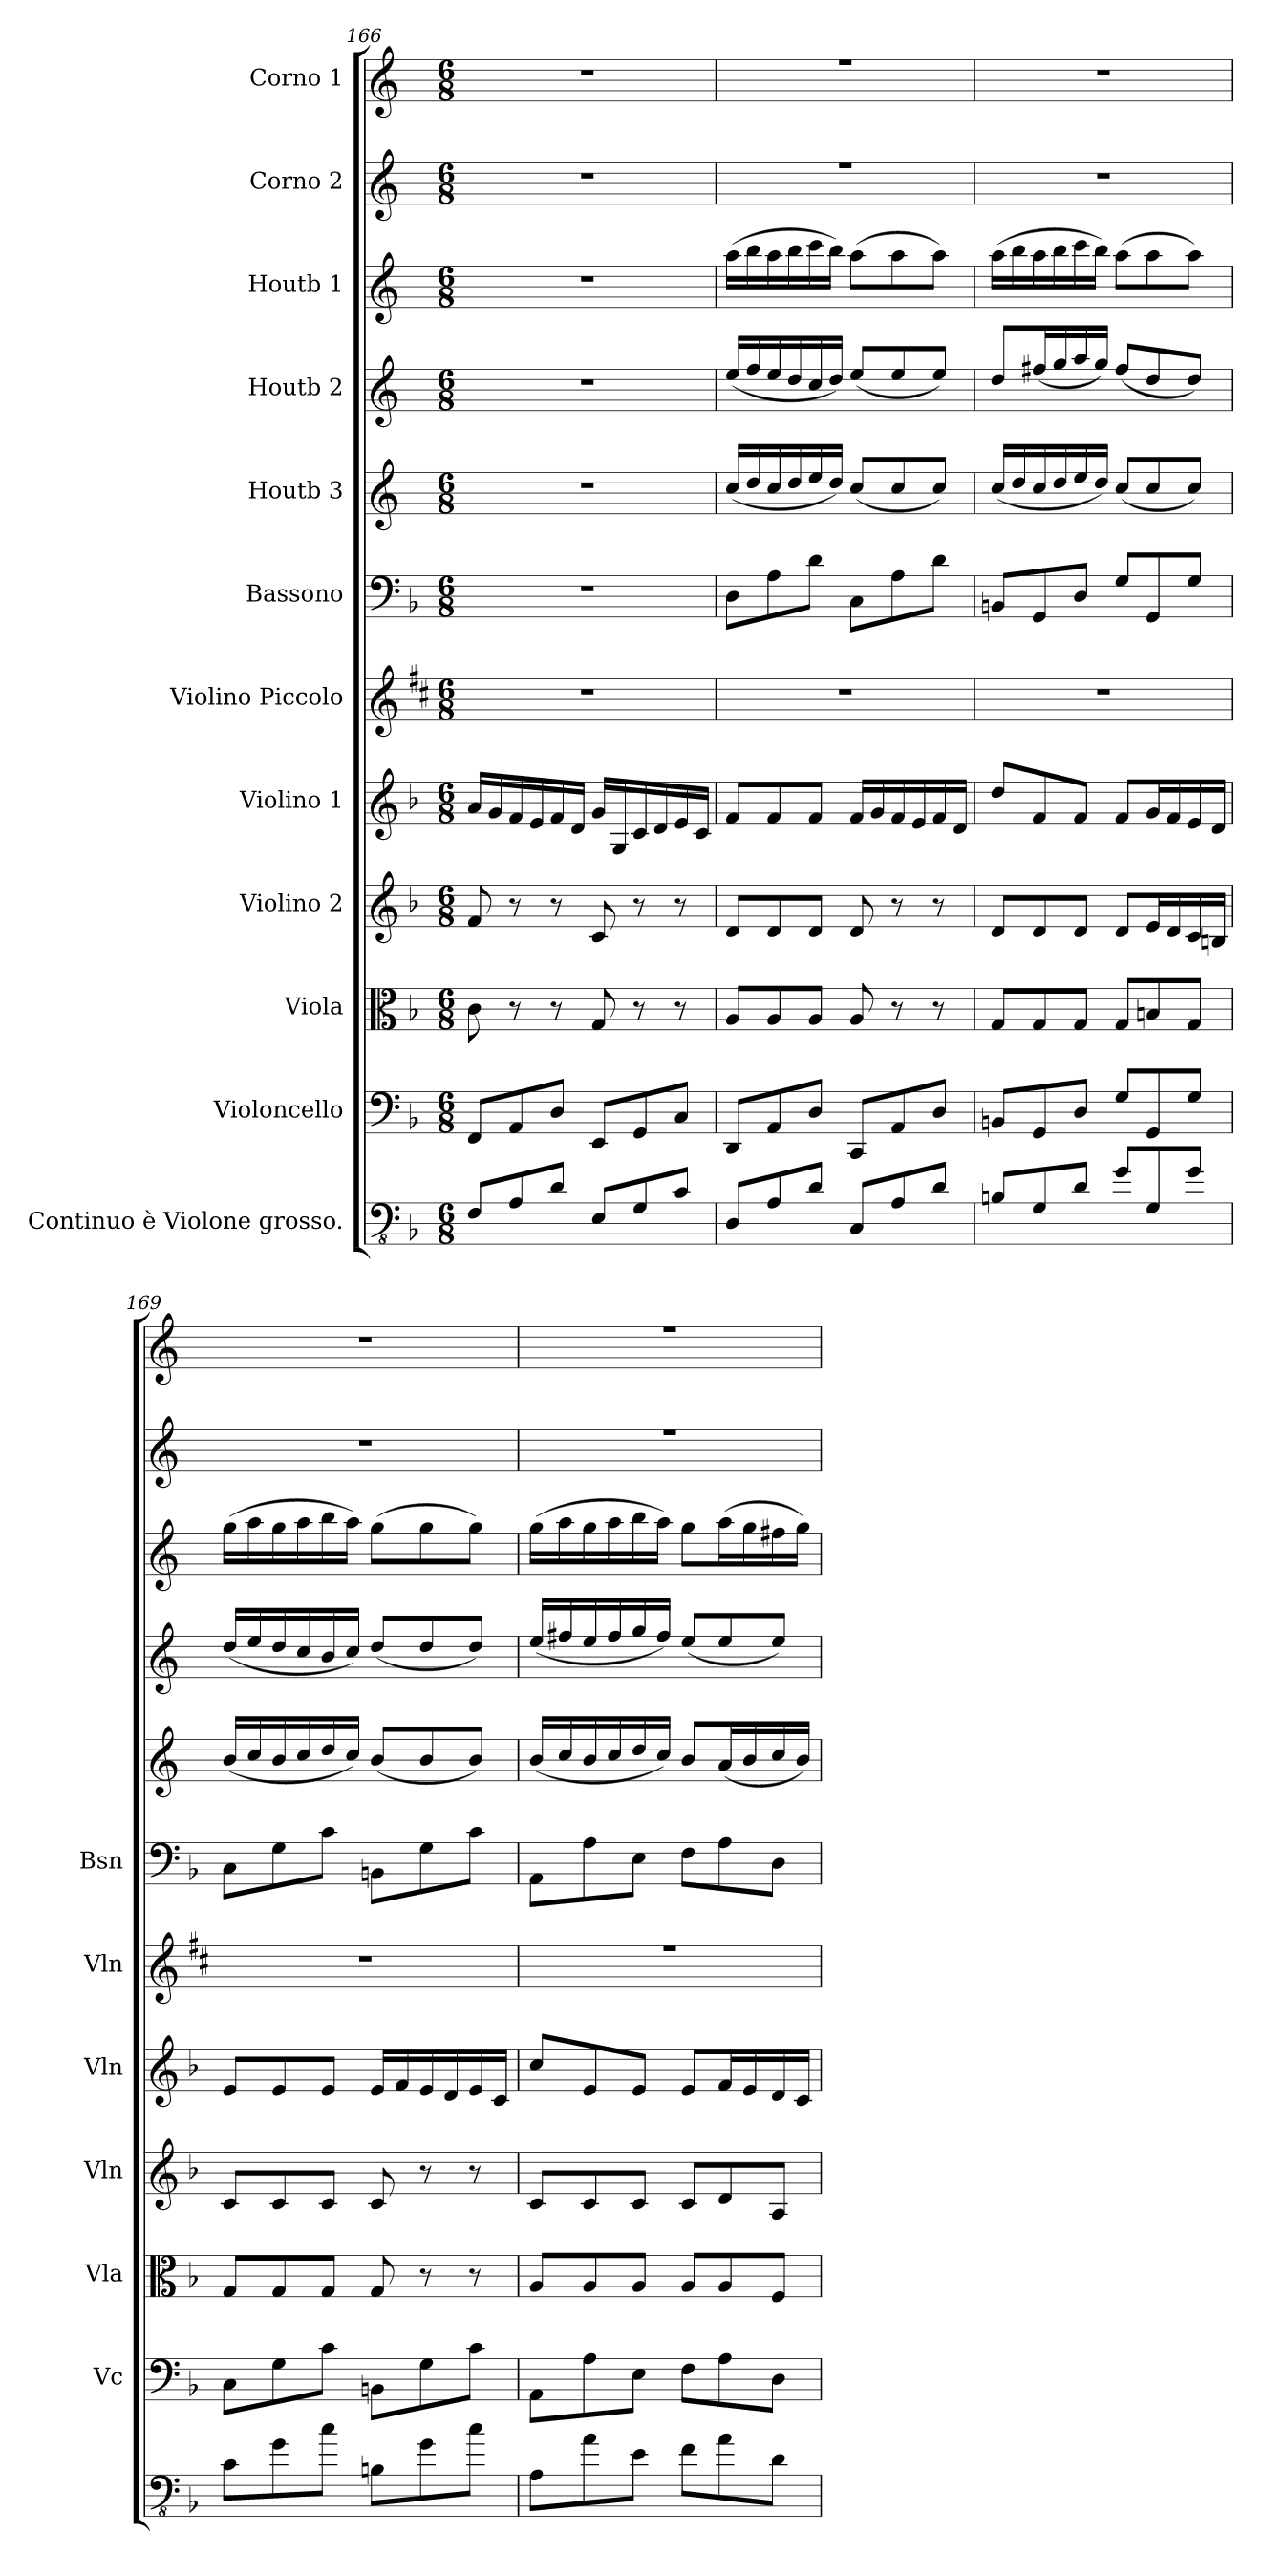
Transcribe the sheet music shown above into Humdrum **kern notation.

**kern	**kern	**kern	**kern	**kern	**kern	**kern	**dynam	**kern	**dynam	**kern	**dynam	**kern	**dynam	**kern	**kern
*part12	*part11	*part10	*part9	*part8	*part7	*part6	*part6	*part5	*part5	*part4	*part4	*part3	*part3	*part2	*part1
*staff12	*staff11	*staff10	*staff9	*staff8	*staff7	*staff6	*staff6	*staff5	*staff5	*staff4	*staff4	*staff3	*staff3	*staff2	*staff1
*I"Continuo è Violone grosso.	*I"Violoncello	*I"Viola	*I"Violino 2	*I"Violino 1	*I"Violino Piccolo	*I"Bassono	*	*I"Houtb 3	*	*I"Houtb 2	*	*I"Houtb 1	*	*I"Corno 2	*I"Corno 1
*	*I'Vc	*I'Vla	*I'Vln	*I'Vln	*I'Vln	*I'Bsn	*	*	*	*	*	*	*	*	*
*clefFv4	*clefF4	*clefC3	*clefG2	*clefG2	*clefG2	*clefF4	*	*clefG2	*	*clefG2	*	*clefG2	*	*clefG2	*clefG2
*ITrd7c12	*	*	*	*	*ITrd-2c-3	*	*	*ITrd4c7	*	*ITrd4c7	*	*ITrd4c7	*	*ITrd4c7	*ITrd4c7
*k[b-]	*k[b-]	*k[b-]	*k[b-]	*k[b-]	*k[b-]	*k[b-]	*	*k[b-]	*	*k[b-]	*	*k[b-]	*	*k[b-]	*k[b-]
*M6/8	*M6/8	*M6/8	*M6/8	*M6/8	*M6/8	*M6/8	*	*M6/8	*	*M6/8	*	*M6/8	*	*M6/8	*M6/8
=166	=166	=166	=166	=166	=166	=166	=166	=166	=166	=166	=166	=166	=166	=166	=166
8FFF/L	8FF/L	8c\	8f/	16a/LL	2.r	2.r	.	2.r	.	2.r	.	2.r	.	2.r	2.r
.	.	.	.	16g/	.	.	.	.	.	.	.	.	.	.	.
8AAA/	8AA/	8r	8r	16f/	.	.	.	.	.	.	.	.	.	.	.
.	.	.	.	16e/	.	.	.	.	.	.	.	.	.	.	.
8DD/J	8D/J	8r	8r	16f/	.	.	.	.	.	.	.	.	.	.	.
.	.	.	.	16d/JJ	.	.	.	.	.	.	.	.	.	.	.
8EEE/L	8EE/L	8G/	8c/	16g/LL	.	.	.	.	.	.	.	.	.	.	.
.	.	.	.	16G/	.	.	.	.	.	.	.	.	.	.	.
8GGG/	8GG/	8r	8r	16c/	.	.	.	.	.	.	.	.	.	.	.
.	.	.	.	16d/	.	.	.	.	.	.	.	.	.	.	.
8CC/J	8C/J	8r	8r	16e/	.	.	.	.	.	.	.	.	.	.	.
.	.	.	.	16c/JJ	.	.	.	.	.	.	.	.	.	.	.
=167	=167	=167	=167	=167	=167	=167	=167	=167	=167	=167	=167	=167	=167	=167	=167
*	*	*	*	*	*	*	*	*	*	*	*	*	*	*^	*^
!	!	!	!	!	!	!	!LO:DY:b	!	!LO:DY:b	!	!LO:DY:b	!	!LO:DY:a	!	!	!	!
8DDD/L	8DD/L	8A/L	8d/L	8f/L	2.r	8D\L	other-dynamics	(16f/LL	other-dynamics	(16a/LL	other-dynamics	(16dd\LL	other-dynamics	2.r	2.d/yy	2.r	2.d/yy
.	.	.	.	.	.	.	.	16g/	.	16b-/	.	16ee\	.	.	.	.	.
8AAA/	8AA/	8A/	8d/	8f/	.	8A\	.	16f/	.	16a/	.	16dd\	.	.	.	.	.
.	.	.	.	.	.	.	.	16g/	.	16g/	.	16ee\	.	.	.	.	.
8DD/J	8D/J	8A/J	8d/J	8f/J	.	8d\J	.	16a/	.	16f/	.	16ff\	.	.	.	.	.
.	.	.	.	.	.	.	.	16g/JJ)	.	16g/JJ)	.	16ee\JJ)	.	.	.	.	.
8CCC/L	8CC/L	8A/	8d/	16f/LL	.	8C\L	.	(8f/L	.	(8a/L	.	(8dd\L	.	.	.	.	.
.	.	.	.	16g/	.	.	.	.	.	.	.	.	.	.	.	.	.
8AAA/	8AA/	8r	8r	16f/	.	8A\	.	8f/	.	8a/	.	8dd\	.	.	.	.	.
.	.	.	.	16e/	.	.	.	.	.	.	.	.	.	.	.	.	.
8DD/J	8D/J	8r	8r	16f/	.	8d\J	.	8f/J)	.	8a/J)	.	8dd\J)	.	.	.	.	.
.	.	.	.	16d/JJ	.	.	.	.	.	.	.	.	.	.	.	.	.
*	*	*	*	*	*	*	*	*	*	*	*	*	*	*v	*v	*	*
*	*	*	*	*	*	*	*	*	*	*	*	*	*	*	*v	*v
=168	=168	=168	=168	=168	=168	=168	=168	=168	=168	=168	=168	=168	=168	=168	=168
8BBBn/L	8BBn/L	8G/L	8d/L	8dd\L	2.r	8BBn/L	.	(16f/LL	.	8g/L	.	(16dd\LL	.	2.r	2.r
.	.	.	.	.	.	.	.	16g/	.	.	.	16ee\	.	.	.
8GGG/	8GG/	8G/	8d/	8f/	.	8GG/	.	16f/	.	(16bn/L	.	16dd\	.	.	.
.	.	.	.	.	.	.	.	16g/	.	16cc/	.	16ee\	.	.	.
8DD/J	8D/J	8G/J	8d/J	8f/J	.	8D/J	.	16a/	.	16dd/	.	16ff\	.	.	.
.	.	.	.	.	.	.	.	16g/JJ)	.	16cc/JJ)	.	16ee\JJ)	.	.	.
8GG/L	8G/L	8G/L	8d/L	8f/L	.	8G/L	.	(8f/L	.	(8b/L	.	(8dd\L	.	.	.
8GGG/	8GG/	8Bn/	16e/L	16g/L	.	8GG/	.	8f/	.	8g/	.	8dd\	.	.	.
.	.	.	16d/	16f/	.	.	.	.	.	.	.	.	.	.	.
8GG/J	8G/J	8G/J	16c/	16e/	.	8G/J	.	8f/J)	.	8g/J)	.	8dd\J)	.	.	.
.	.	.	16Bn/JJ	16d/JJ	.	.	.	.	.	.	.	.	.	.	.
=169	=169	=169	=169	=169	=169	=169	=169	=169	=169	=169	=169	=169	=169	=169	=169
8CC\L	8C\L	8G/L	8c/L	8e/L	2.r	8C\L	.	(16e/LL	.	(16g/LL	.	(16cc\LL	.	2.r	2.r
.	.	.	.	.	.	.	.	16f/	.	16a/	.	16dd\	.	.	.
8GG\	8G\	8G/	8c/	8e/	.	8G\	.	16e/	.	16g/	.	16cc\	.	.	.
.	.	.	.	.	.	.	.	16f/	.	16f/	.	16dd\	.	.	.
8C\J	8c\J	8G/J	8c/J	8e/J	.	8c\J	.	16g/	.	16e/	.	16ee\	.	.	.
.	.	.	.	.	.	.	.	16f/JJ)	.	16f/JJ)	.	16dd\JJ)	.	.	.
8BBBn\L	8BBn\L	8G/	8c/	16e/LL	.	8BBn\L	.	(8e/L	.	(8g/L	.	(8cc\L	.	.	.
.	.	.	.	16f/	.	.	.	.	.	.	.	.	.	.	.
8GG\	8G\	8r	8r	16e/	.	8G\	.	8e/	.	8g/	.	8cc\	.	.	.
.	.	.	.	16d/	.	.	.	.	.	.	.	.	.	.	.
8C\J	8c\J	8r	8r	16e/	.	8c\J	.	8e/J)	.	8g/J)	.	8cc\J)	.	.	.
.	.	.	.	16c/JJ	.	.	.	.	.	.	.	.	.	.	.
!!LO:PB:g=z
=170	=170	=170	=170	=170	=170	=170	=170	=170	=170	=170	=170	=170	=170	=170	=170
*	*	*	*	*	*^	*	*	*	*	*	*	*	*	*^	*^
8AAA/L	8AA/L	8A/L	8c/L	8cc\L	2.r	2.cc/yy	8AA\L	.	(16e/LL	.	(16a/LL	.	(16cc\LL	.	2.r	2.d/yy	2.r	2.d/yy
.	.	.	.	.	.	.	.	.	16f/	.	16bn/	.	16dd\	.	.	.	.	.
8AA\	8A\	8A/	8c/	8e/	.	.	8A\	.	16e/	.	16a/	.	16cc\	.	.	.	.	.
.	.	.	.	.	.	.	.	.	16f/	.	16b/	.	16dd\	.	.	.	.	.
8EE\J	8E\J	8A/J	8c/J	8e/J	.	.	8E\J	.	16g/	.	16cc/	.	16ee\	.	.	.	.	.
.	.	.	.	.	.	.	.	.	16f/JJ)	.	16b/JJ)	.	16dd\JJ)	.	.	.	.	.
8FF\L	8F\L	8A/L	8c/L	8e/L	.	.	8F\L	.	8e/L	.	(8a/L	.	8cc\L	.	.	.	.	.
8AA\	8A\	8A/	8d/	16f/L	.	.	8A\	.	(16d/L	.	8a/	.	(16dd\L	.	.	.	.	.
.	.	.	.	16e/	.	.	.	.	16e/	.	.	.	16cc\	.	.	.	.	.
8DD/J	8D/J	8F/J	8A/J	16d/	.	.	8D\J	.	16f/	.	8a/J)	.	16bn\	.	.	.	.	.
.	.	.	.	16c/JJ	.	.	.	.	16e/JJ)	.	.	.	16cc\JJ)	.	.	.	.	.
*	*	*	*	*	*	*	*	*	*	*	*	*	*	*	*v	*v	*	*
*	*	*	*	*	*v	*v	*	*	*	*	*	*	*	*	*	*v	*v
=	=	=	=	=	=	=	=	=	=	=	=	=	=	=	=
*-	*-	*-	*-	*-	*-	*-	*-	*-	*-	*-	*-	*-	*-	*-	*-
